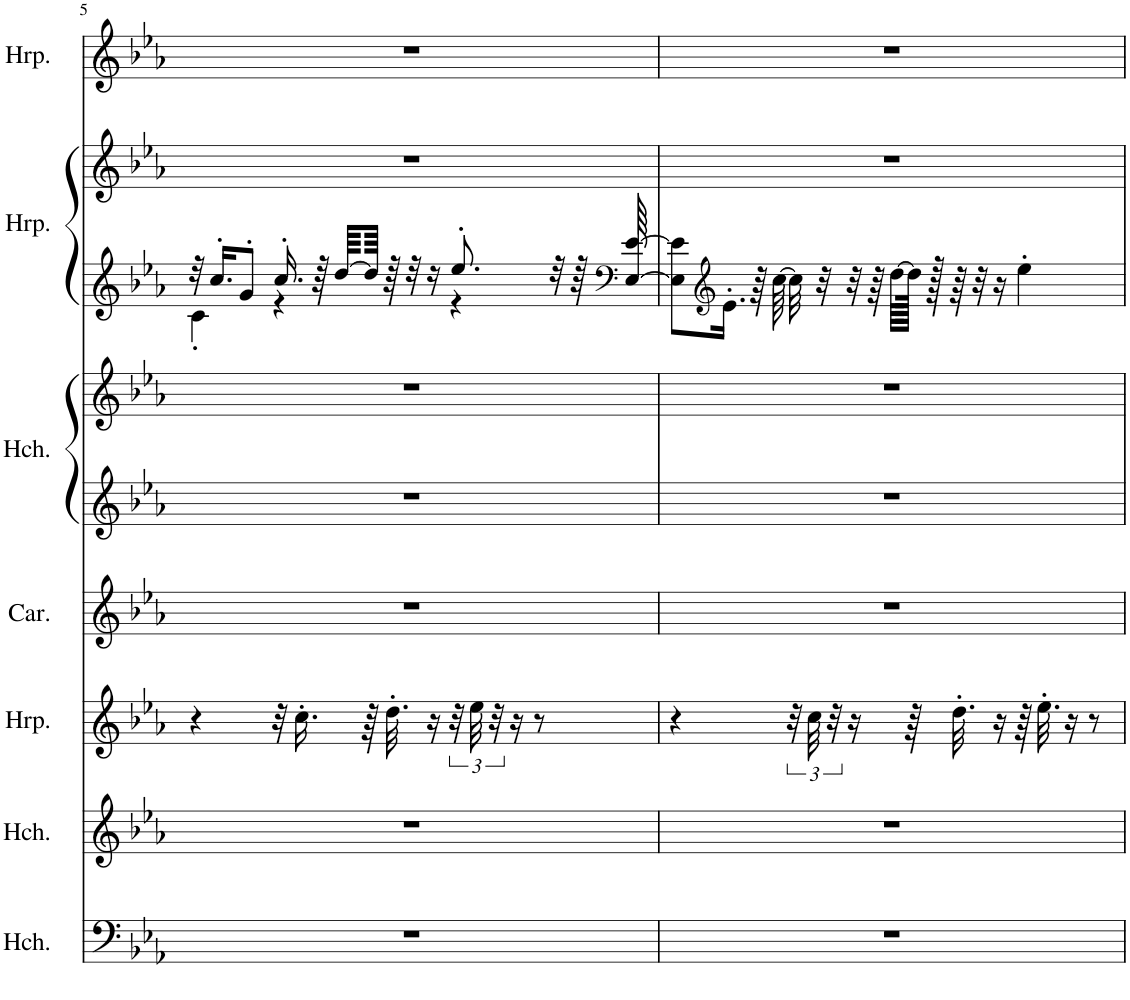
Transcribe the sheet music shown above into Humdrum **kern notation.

**kern	**kern	**kern	**kern	**kern	**kern	**kern	**kern	**kern
*part7	*part6	*part5	*part4	*part3	*part3	*part2	*part2	*part1
*staff9	*staff8	*staff7	*staff6	*staff5	*staff4	*staff3	*staff2	*staff1
*I"羽管键琴, HARPSILEFT	*I"羽管键琴, HARPSIRIGHT	*I"竖琴, HARPRIGHT	*I"钟琴, bell	*I"羽管键琴, HARPSI	*	*I"竖琴, HARPCTR	*	*I"竖琴, HARPLEFT
*	*	*I'Hrp.	*	*	*	*I'Hrp.	*	*I'Hrp.
!!LO:PB:g=z
*clefF4	*clefG2	*clefG2	*clefG2	*clefG2	*clefG2	*clefG2	*clefG2	*clefG2
*k[b-e-a-]	*k[b-e-a-]	*k[b-e-a-]	*k[b-e-a-]	*k[b-e-a-]	*k[b-e-a-]	*k[b-e-a-]	*k[b-e-a-]	*k[b-e-a-]
*M3/4	*M3/4	*M3/4	*M3/4	*M3/4	*M3/4	*M3/4	*M3/4	*M3/4
=5	=5	=5	=5	=5	=5	=5	=5	=5
*	*	*	*	*	*	*^	*	*
2.r	2.r	4r	2.r	2.r	2.r	32r	4c'\	2.r	2.r
.	.	.	.	.	.	16.cc'/KL	.	.	.
.	.	.	.	.	.	8g'/J	.	.	.
.	.	32r	.	.	.	16.cc'/	4r	.	.
.	.	16.cc'\	.	.	.	.	.	.	.
.	.	.	.	.	.	64r	.	.	.
.	.	.	.	.	.	[64dd/LLLL	.	.	.
.	.	64r	.	.	.	64dd/JJJJ]	.	.	.
.	.	32.dd'\	.	.	.	64r	.	.	.
.	.	.	.	.	.	32r	.	.	.
.	.	16r	.	.	.	16r	.	.	.
.	.	48r	.	.	.	8.ee-'/	4r	.	.
.	.	48ee-\	.	.	.	.	.	.	.
.	.	48r	.	.	.	.	.	.	.
.	.	16r	.	.	.	.	.	.	.
.	.	8r	.	.	.	.	.	.	.
.	.	.	.	.	.	32r	.	.	.
.	.	.	.	.	.	64r	.	.	.
*	*	*	*	*	*	*clefF4	*	*	*
.	.	.	.	.	.	[64E-/ [64e-/	.	.	.
*	*	*	*	*	*	*v	*v	*	*
=6	=6	=6	=6	=6	=6	=6	=6	=6
2.r	2.r	4r	2.r	2.r	2.r	8E-\] 8e-\]L	2.r	2.r
*	*	*	*	*	*	*clefG2	*	*
.	.	.	.	.	.	16.e-'\Jk	.	.
.	.	.	.	.	.	64r	.	.
.	.	.	.	.	.	[64cc\	.	.
.	.	48r	.	.	.	32cc\]	.	.
.	.	48cc\	.	.	.	.	.	.
.	.	.	.	.	.	32r	.	.
.	.	48r	.	.	.	.	.	.
.	.	16r	.	.	.	32r	.	.
.	.	.	.	.	.	64r	.	.
.	.	.	.	.	.	[64dd\LLLL	.	.
.	.	64r	.	.	.	128dd\JJJJk]	.	.
.	.	.	.	.	.	128r	.	.
.	.	32.dd'\	.	.	.	64r	.	.
.	.	.	.	.	.	32r	.	.
.	.	16r	.	.	.	16r	.	.
.	.	64r	.	.	.	4ee-'\	.	.
.	.	32.ee-'\	.	.	.	.	.	.
.	.	16r	.	.	.	.	.	.
.	.	8r	.	.	.	.	.	.
=	=	=	=	=	=	=	=	=
*-	*-	*-	*-	*-	*-	*-	*-	*-
